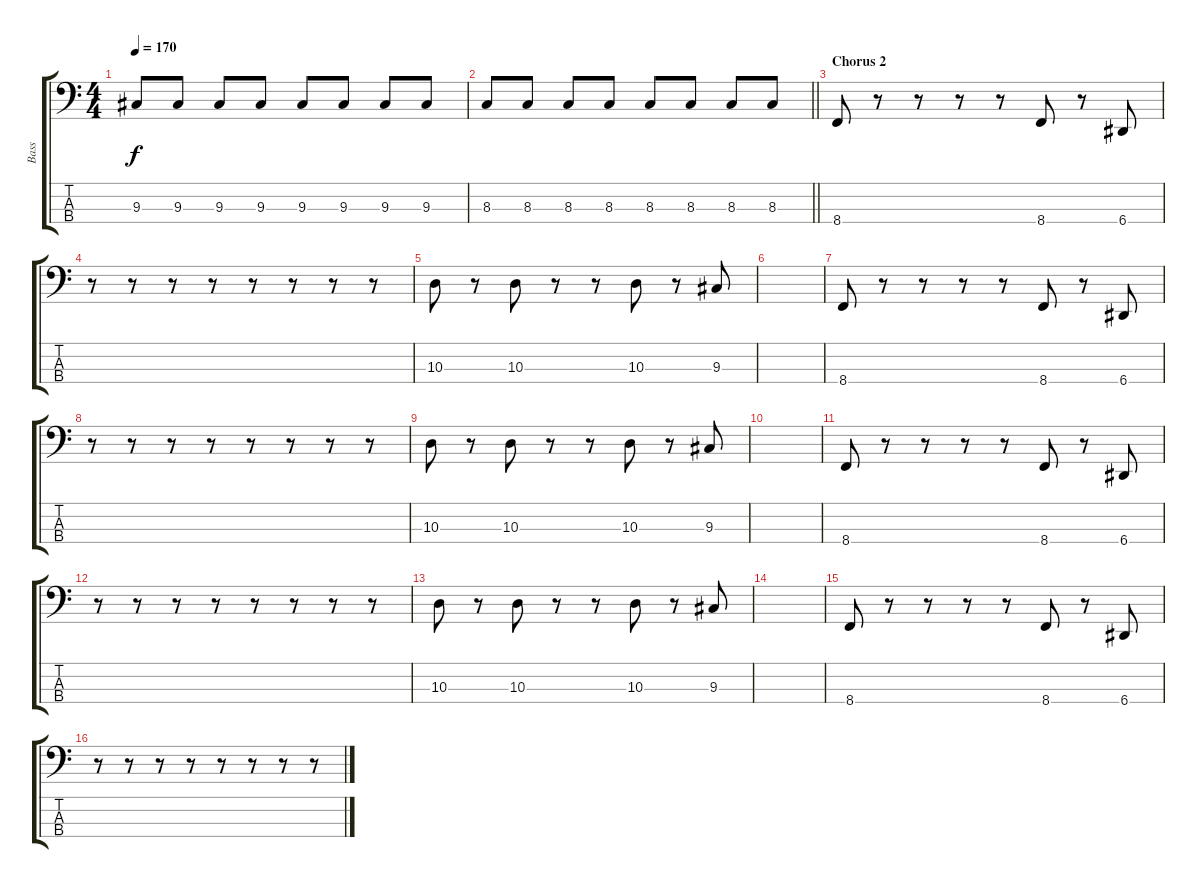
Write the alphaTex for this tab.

\track ("Bass" "Bass") {instrument electricbassfinger}
\staff {score tabs}
\tuning (D2 A1 E1 A0) {hide}
\ts (4 4)
\tempo 170
\clef f4
\ks c
9.3.8{dy f} 9.3.8 9.3.8 9.3.8 9.3.8 9.3.8 9.3.8 9.3.8 |
\barLineRight lightlight
8.3.8 8.3.8 8.3.8 8.3.8 8.3.8 8.3.8 8.3.8 8.3.8 |
\section ("" "Chorus 2")
8.4.8 r.8 r.8 r.8 r.8 8.4.8 r.8 6.4.8 |
r.8 r.8 r.8 r.8 r.8 r.8 r.8 r.8 |
10.3.8 r.8 10.3.8 r.8 r.8 10.3.8 r.8 9.3.8 |
|
8.4.8 r.8 r.8 r.8 r.8 8.4.8 r.8 6.4.8 |
r.8 r.8 r.8 r.8 r.8 r.8 r.8 r.8 |
10.3.8 r.8 10.3.8 r.8 r.8 10.3.8 r.8 9.3.8 |
|
8.4.8 r.8 r.8 r.8 r.8 8.4.8 r.8 6.4.8 |
r.8 r.8 r.8 r.8 r.8 r.8 r.8 r.8 |
10.3.8 r.8 10.3.8 r.8 r.8 10.3.8 r.8 9.3.8 |
|
8.4.8 r.8 r.8 r.8 r.8 8.4.8 r.8 6.4.8 |
r.8 r.8 r.8 r.8 r.8 r.8 r.8 r.8
